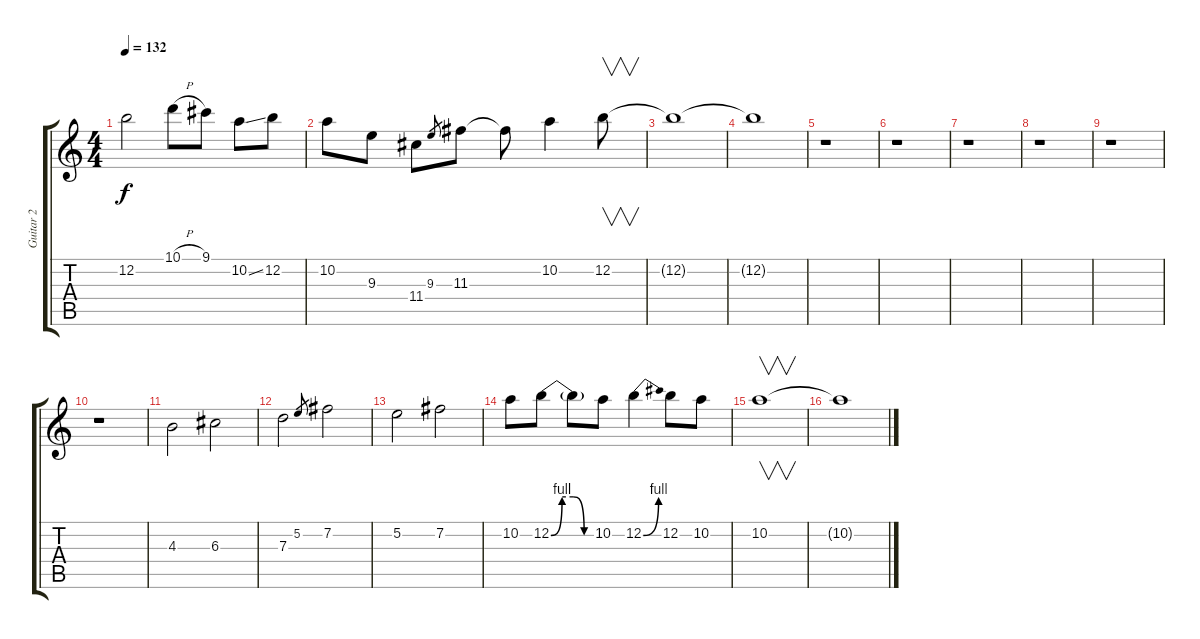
\track ("Guitar 2" "Guitar 2") {instrument distortionguitar}
\staff {score tabs}
\tuning (E4 B3 G3 D3 A2 E2) {hide}
\ts (4 4)
\tempo 132
\clef g2
\ks c
12.2{t}.2{dy f} 10.1{h}.8 9.1.8 10.2{ss}.8 12.2.8 |
10.2.8 9.3.8 11.4.8 9.3.8{gr} 11.3.8 11.3{t}.8 10.2.4 12.2.8{v} |
12.2{t}.1 |
12.2{t}.1 |
r.1 |
r.1 |
r.1 |
r.1 |
r.1 |
r.1 |
4.3.2 6.3.2 |
7.3.2 5.2.8{gr} 7.2.2 |
5.2.2 7.2.2 |
10.2.8 12.2{be (custom 0 0 15 4 30 4 45 0 60 0)}.8 12.2{t}.8 10.2.8 12.2{be (bend 0 0 60 4)}.4 12.2.8 10.2.8 |
10.2.1{v} |
10.2{t}.1
